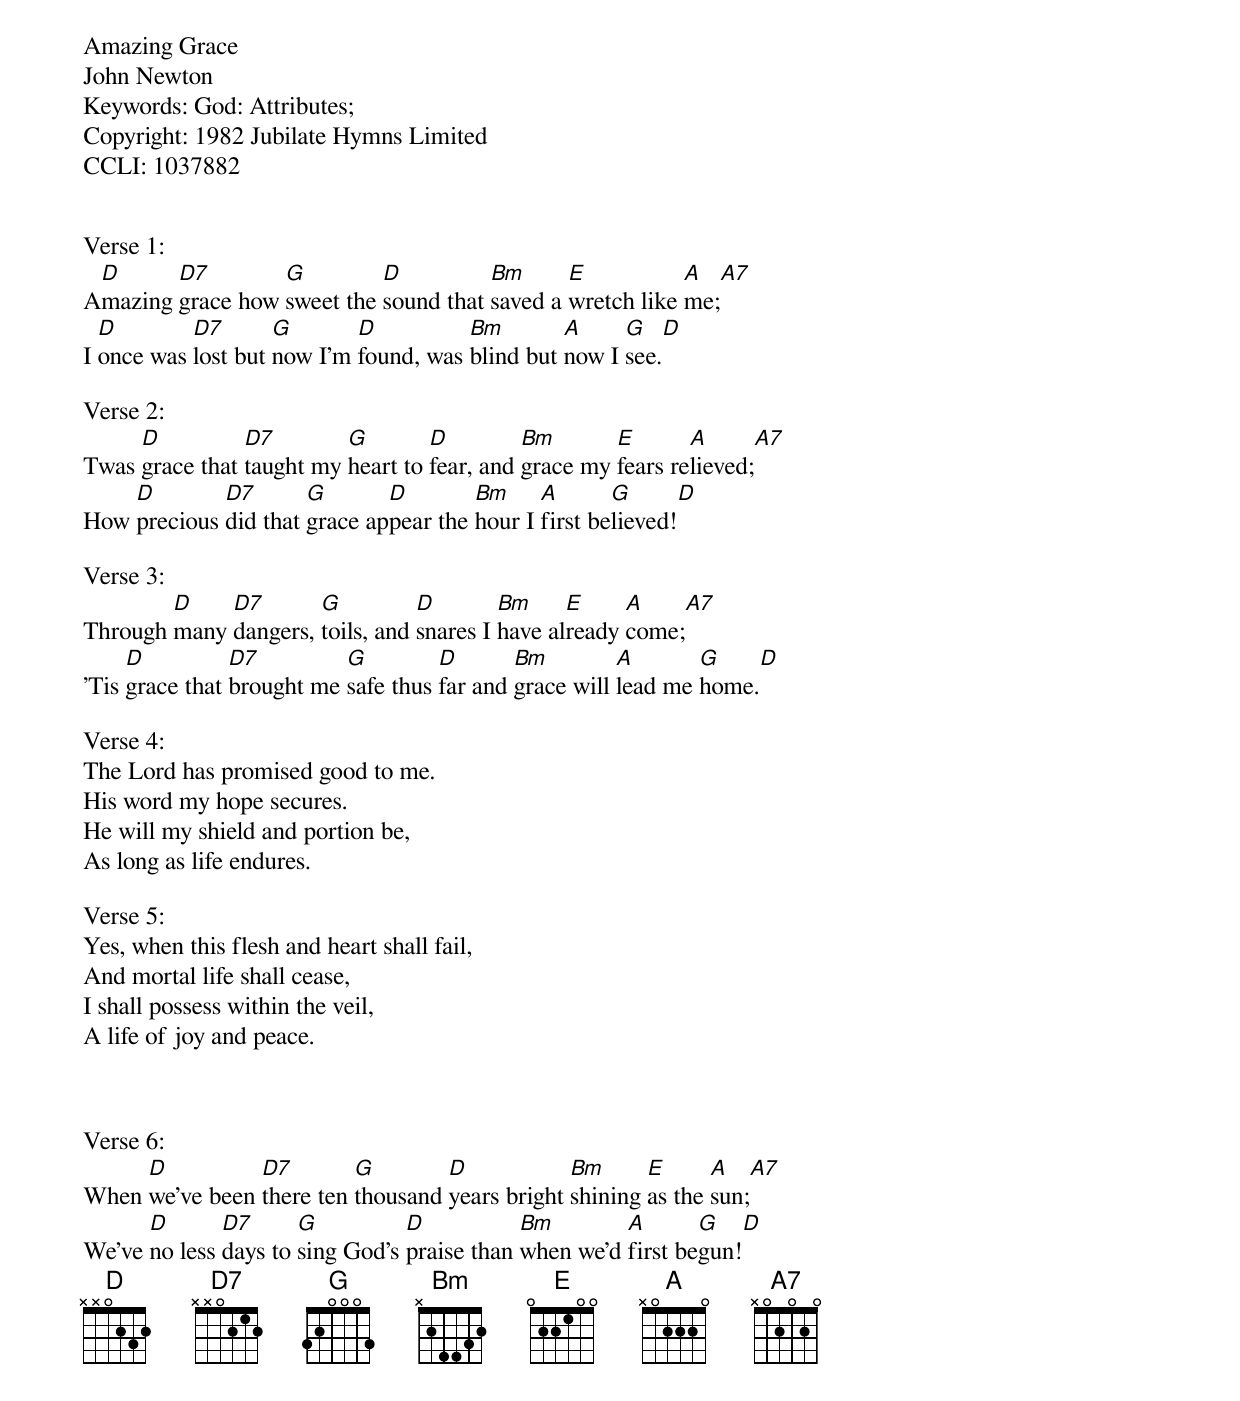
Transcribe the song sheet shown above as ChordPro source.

Amazing Grace
John Newton
Keywords: God: Attributes;
Copyright: 1982 Jubilate Hymns Limited
CCLI: 1037882


Verse 1:
A[D]mazing [D7]grace how [G]sweet the [D]sound that [Bm]saved a [E]wretch like [A]me;[A7]
I [D]once was [D7]lost but [G]now I'm [D]found, was [Bm]blind but [A]now I [G]see.[D]

Verse 2:
Twas [D]grace that [D7]taught my [G]heart to [D]fear, and [Bm]grace my [E]fears re[A]lieved;[A7]
How [D]precious [D7]did that [G]grace ap[D]pear the [Bm]hour I [A]first be[G]lieved![D]

Verse 3:
Through [D]many [D7]dangers, [G]toils, and [D]snares I [Bm]have al[E]ready [A]come;[A7]
'Tis [D]grace that [D7]brought me [G]safe thus [D]far and [Bm]grace will [A]lead me [G]home.[D]

Verse 4:
The Lord has promised good to me.
His word my hope secures.
He will my shield and portion be,
As long as life endures.

Verse 5:
Yes, when this flesh and heart shall fail,
And mortal life shall cease,
I shall possess within the veil,
A life of joy and peace.



Verse 6:
When [D]we've been [D7]there ten [G]thousand [D]years bright [Bm]shining [E]as the [A]sun;[A7]
We've [D]no less [D7]days to [G]sing God's [D]praise than [Bm]when we'd [A]first be[G]gun![D]
